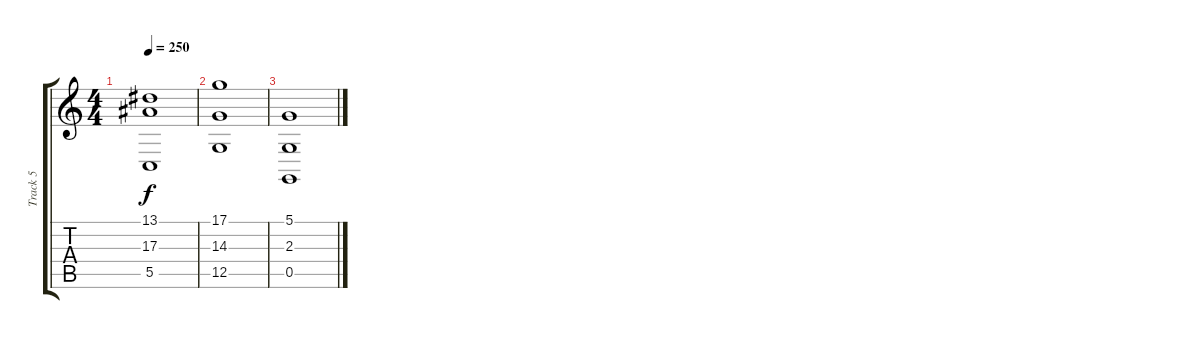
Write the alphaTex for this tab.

\track ("Track 5" "Track 5") {instrument stringensemble1}
\staff {score tabs}
\tuning (D4 A3 F3 C3 G2 C2) {hide}
\ts (4 4)
\tempo 250
\clef g2
\ks c
(13.1{t} 17.3{t} 5.5{t}).1{dy f} |
(17.1 14.3 12.5).1 |
(5.1 2.3 0.5).1
